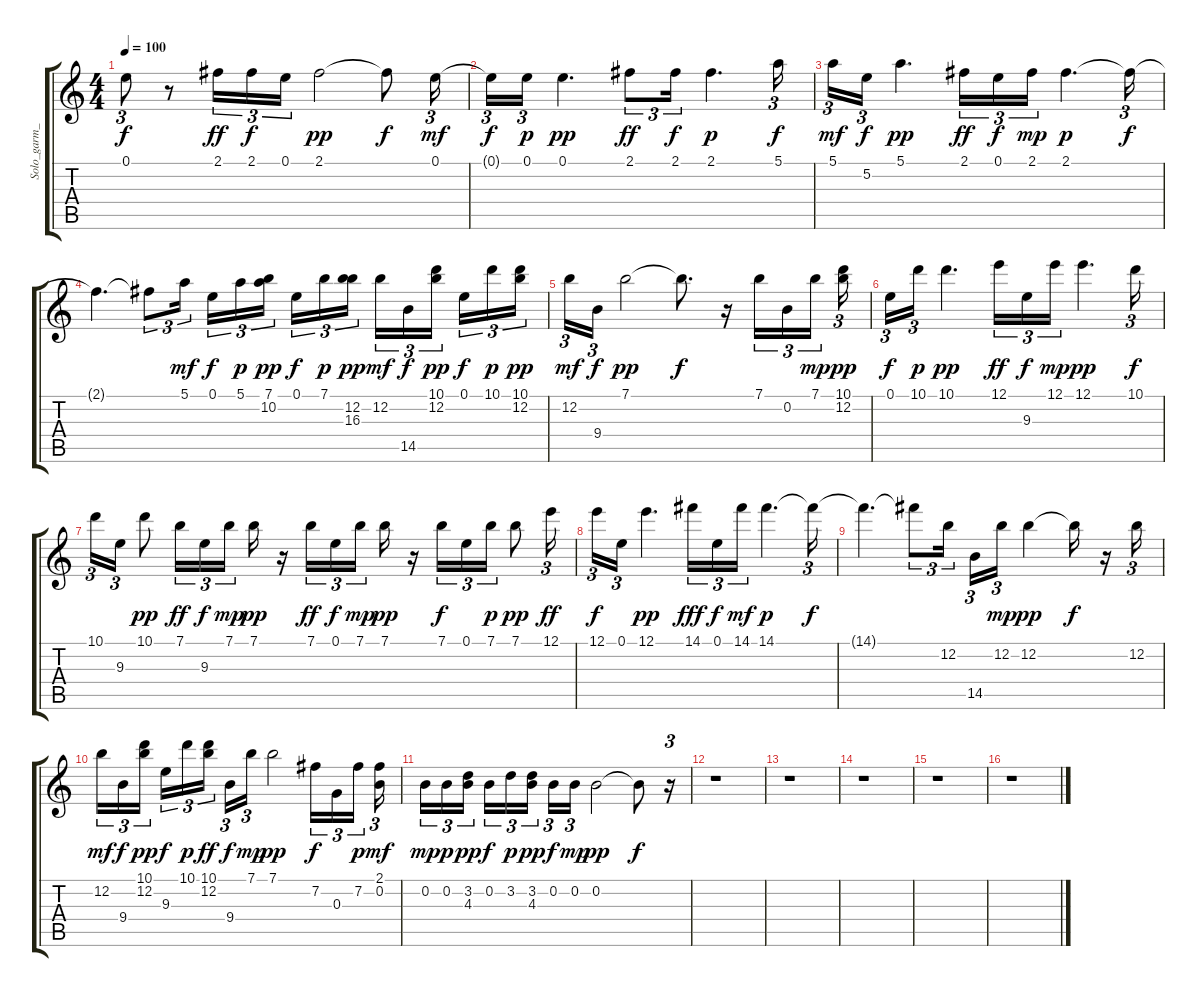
\track ("Solo_garm_dist" "Solo_garm_") {instrument overdrivenguitar}
\staff {score tabs}
\tuning (E4 B3 G3 D3 A2 E2) {hide}
\ts (4 4)
\tempo 100
\clef g2
\ks c
0.1{t}.8{tu (3 2) dy f} r.8 2.1.16{tu (3 2) dy ff} 2.1.16{tu (3 2) dy f} 0.1.16{tu (3 2)} 2.1.2{dy pp} 2.1{t}.8{dy f} 0.1.16{tu (3 2) dy mf} |
0.1{t}.16{tu (3 2) dy f} 0.1.16{tu (3 2) dy p} 0.1.4{d dy pp} 2.1.8{tu (3 2) dy ff} 2.1.16{tu (3 2) dy f} 2.1.4{d dy p} 5.1.16{tu (3 2) dy f} |
5.1.16{tu (3 2) dy mf} 5.2.16{tu (3 2) dy f} 5.1.4{d dy pp} 2.1.16{tu (3 2) dy ff} 0.1.16{tu (3 2) dy f} 2.1.16{tu (3 2) dy mp} 2.1.4{d dy p} 2.1{t}.16{tu (3 2) dy f} |
2.1{t}.4{d} 2.1{t}.8{tu (3 2)} 5.1.16{tu (3 2) dy mf} 0.1.16{tu (3 2) dy f} 5.1.16{tu (3 2) dy p} (7.1 10.2).16{tu (3 2) dy pp beam splitsecondary} 0.1.16{tu (3 2) dy f} 7.1.16{tu (3 2) dy p} (12.2 16.3).16{tu (3 2) dy pp} 12.2.16{tu (3 2) dy mf} 14.5.16{tu (3 2) dy f} (10.1 12.2).16{tu (3 2) dy pp beam splitsecondary} 0.1.16{tu (3 2) dy f} 10.1.16{tu (3 2) dy p} (10.1 12.2).16{tu (3 2) dy pp} |
12.2.16{tu (3 2) dy mf} 9.4.16{tu (3 2) dy f} 7.1.2{dy pp} 7.1{t}.8{d dy f} r.16 7.1.16{tu (3 2)} 0.2.16{tu (3 2)} 7.1.16{tu (3 2) dy mp beam splitsecondary} (10.1 12.2).16{tu (3 2) dy pp} |
0.1.16{tu (3 2) dy f} 10.1.16{tu (3 2) dy p} 10.1.4{d dy pp} 12.1.16{tu (3 2) dy ff} 9.3.16{tu (3 2) dy f} 12.1.16{tu (3 2) dy mp} 12.1.4{d dy pp} 10.1.16{tu (3 2) dy f} |
10.1.16{tu (3 2)} 9.3.16{tu (3 2)} 10.1.8{dy pp} 7.1.16{tu (3 2) dy ff} 9.3.16{tu (3 2) dy f} 7.1.16{tu (3 2) dy mp beam splitsecondary} 7.1.16{dy pp} r.16 7.1.16{tu (3 2) dy ff} 0.1.16{tu (3 2) dy f} 7.1.16{tu (3 2) dy mp beam splitsecondary} 7.1.16{dy pp} r.16 7.1.16{tu (3 2) dy f} 0.1.16{tu (3 2)} 7.1.16{tu (3 2) dy p} 7.1.8{dy pp} 12.1.16{tu (3 2) dy ff} |
12.1.16{tu (3 2) dy f} 0.1.16{tu (3 2)} 12.1.4{d dy pp} 14.1.16{tu (3 2) dy fff} 0.1.16{tu (3 2) dy f} 14.1.16{tu (3 2) dy mf} 14.1.4{d dy p} 14.1{t}.16{tu (3 2) dy f} |
14.1{t}.4{d} 14.1{t}.8{tu (3 2)} 12.2.16{tu (3 2)} 14.5.16{tu (3 2)} 12.2.16{tu (3 2) dy mp} 12.2.4{dy pp} 12.2{t}.16{dy f} r.16 12.2.16{tu (3 2)} |
12.2.16{tu (3 2) dy mf} 9.4.16{tu (3 2) dy f} (10.1 12.2).16{tu (3 2) dy pp beam splitsecondary} 9.3.16{tu (3 2) dy f} 10.1.16{tu (3 2) dy p} (10.1 12.2).16{tu (3 2) dy ff} 9.4.16{tu (3 2) dy f} 7.1.16{tu (3 2) dy mp} 7.1.2{dy pp} 7.2.16{tu (3 2) dy f} 0.3.16{tu (3 2)} 7.2.16{tu (3 2) dy p beam splitsecondary} (2.1 0.2).16{tu (3 2) dy mf} |
0.2.16{tu (3 2) dy mp} 0.2.16{tu (3 2) dy p} (3.2 4.3).16{tu (3 2) dy pp beam splitsecondary} 0.2.16{tu (3 2) dy f} 3.2.16{tu (3 2) dy p} (3.2 4.3).16{tu (3 2) dy pp} 0.2.16{tu (3 2) dy f} 0.2.16{tu (3 2) dy mp} 0.2.2{dy pp} 0.2{t}.8{dy f} r.16{tu (3 2)} |
r.1 |
r.1 |
r.1 |
r.1 |
r.1
